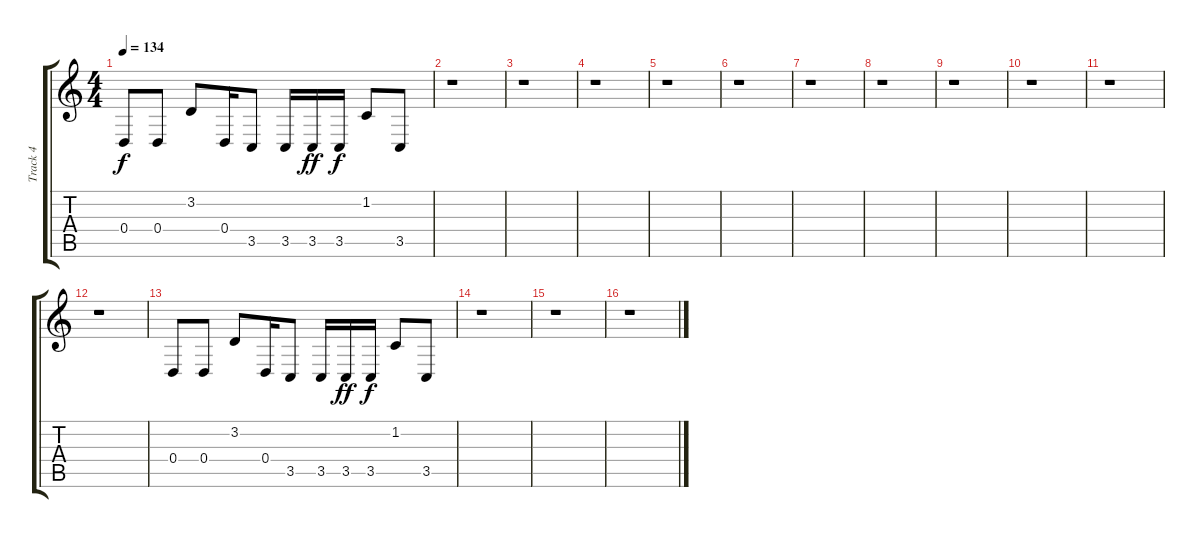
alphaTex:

\track ("Track 4" "Track 4") {instrument lead2sawtooth}
\staff {score tabs}
\tuning (E4 B3 G3 D3 A2 E2) {hide}
\ts (4 4)
\tempo 134
\clef g2
\ks c
0.4.8{dy f} 0.4.8 3.2.8 0.4.16 3.5.8 3.5.16 3.5.16{dy ff} 3.5.16{dy f} 1.2.8 3.5.8 |
r.1 |
r.1 |
r.1 |
r.1 |
r.1 |
r.1 |
r.1 |
r.1 |
r.1 |
r.1 |
r.1 |
0.4.8 0.4.8 3.2.8 0.4.16 3.5.8 3.5.16 3.5.16{dy ff} 3.5.16{dy f} 1.2.8 3.5.8 |
r.1 |
r.1 |
r.1
